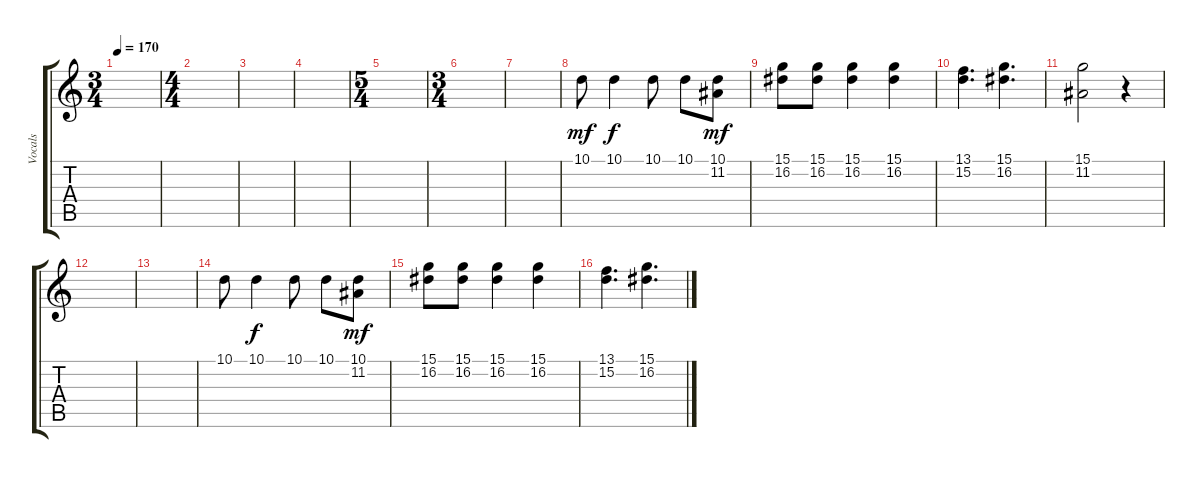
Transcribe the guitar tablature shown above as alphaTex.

\track ("Vocals" "Vocals") {instrument altosax}
\staff {score tabs}
\tuning (E4 B3 G3 D3 A2 E2) {hide}
\ts (3 4)
\tempo 170
\clef g2
\ks c
|
\ts (4 4)
|
|
|
\ts (5 4)
|
\ts (3 4)
|
|
10.1.8{dy mf} 10.1.4{dy f} 10.1.8 10.1.8 (10.1 11.2).8{dy mf} |
(15.1 16.2).8 (15.1 16.2).8 (15.1 16.2).4 (15.1 16.2).4 |
(13.1 15.2).4{d} (15.1 16.2).4{d} |
(15.1 11.2).2 r.4 |
|
|
10.1.8 10.1.4{dy f} 10.1.8 10.1.8 (10.1 11.2).8{dy mf} |
(15.1 16.2).8 (15.1 16.2).8 (15.1 16.2).4 (15.1 16.2).4 |
(13.1 15.2).4{d} (15.1 16.2).4{d}
